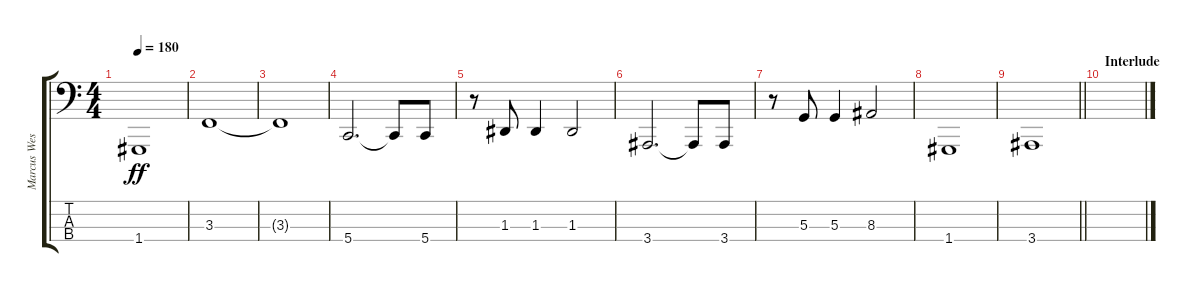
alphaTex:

\track ("Marcus Wesslen" "Marcus Wes") {instrument electricbassfinger}
\staff {score tabs}
\tuning (C2 G1 D1 G0) {hide}
\ts (4 4)
\tempo 180
\clef f4
\ks c
1.4.1{dy ff} |
3.3.1 |
3.3{t}.1 |
5.4.2{d} 5.4{t}.8 5.4.8 |
r.8 1.3.8 1.3.4 1.3.2 |
3.4.2{d} 3.4{t}.8 3.4.8 |
r.8 5.3.8 5.3.4 8.3.2 |
1.4.1 |
\barLineRight lightlight
3.4.1 |
\section ("" "Interlude")
